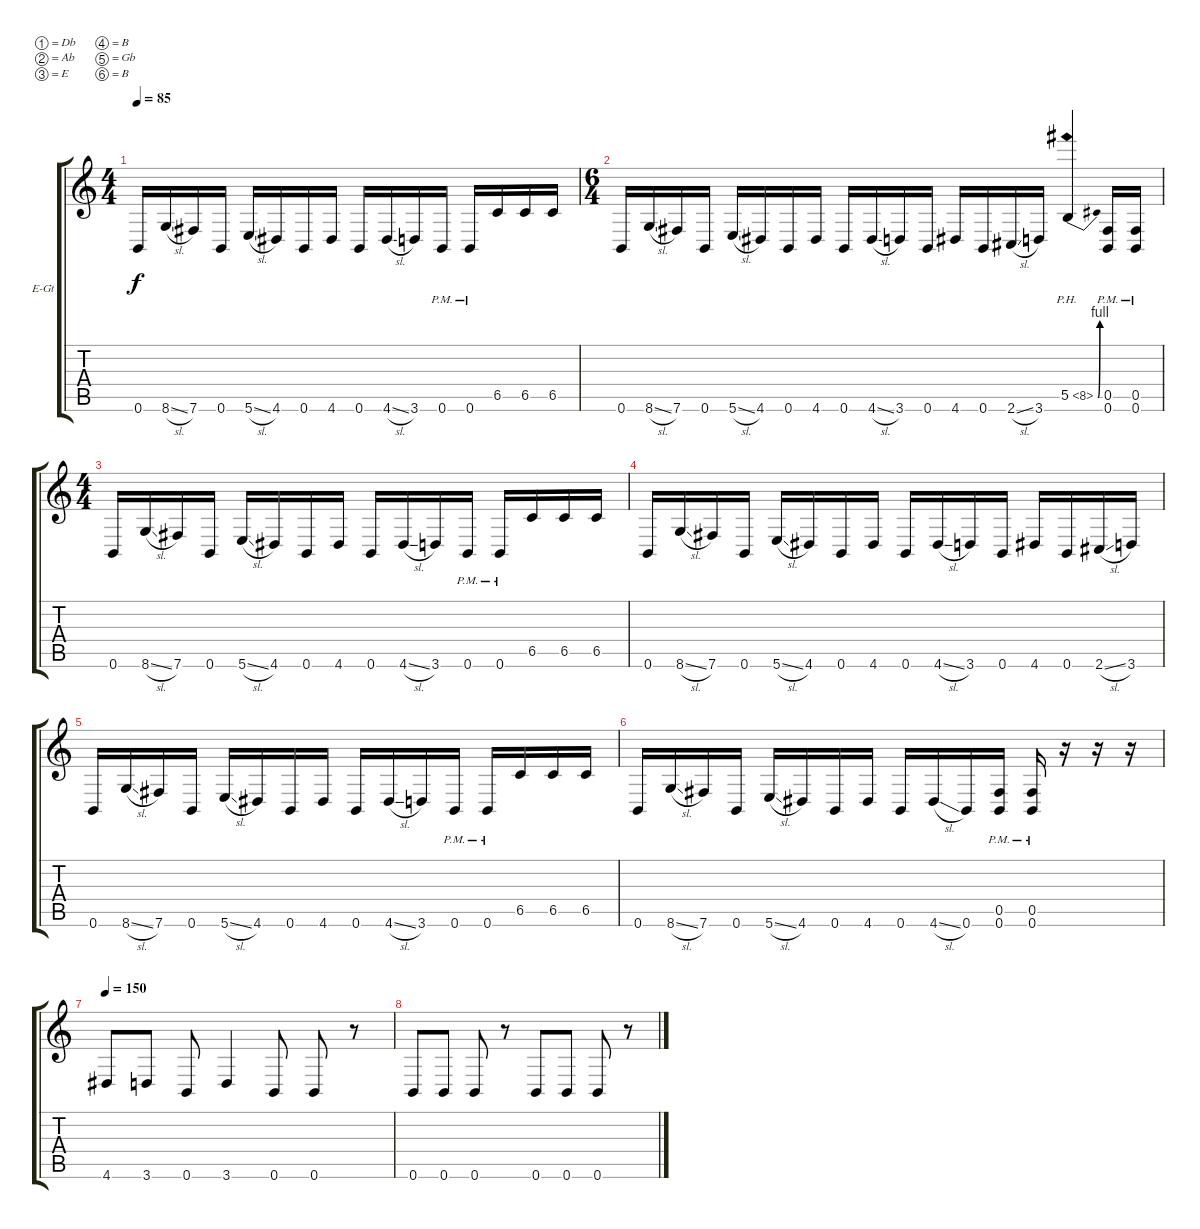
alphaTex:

\bracketExtendMode groupsimilarinstruments
\firstSystemTrackNameOrientation horizontal
\otherSystemsTrackNameOrientation horizontal
\track ("Гитара" "E-Gt") {instrument distortionguitar}
\staff {score tabs}
\tuning (Db4 Ab3 E3 B2 Gb2 B1)
\ts (4 4)
\tempo 85
\clef g2
\scale
0.499219
\ks c
0.6.16{dy f} 8.6{sl}.16 7.6.16 0.6.16 5.6{sl}.16 4.6.16 0.6.16 4.6.16 0.6.16 4.6{sl}.16 3.6.16 0.6{pm}.16 0.6{pm}.16 6.5.16 6.5.16 6.5.16 |
\ts (6 4)
\scale
0.501047 0.6.16 8.6{sl}.16 7.6.16 0.6.16 5.6{sl}.16 4.6.16 0.6.16 4.6.16 0.6.16 4.6{sl}.16 3.6.16 0.6.16 4.6.16 0.6.16 2.6{sl}.16 3.6.16 5.5{be (bend 0 0 15 4) ph 3}.4 (0.6{pm} 0.5).16 (0.6{pm} 0.5).16 |
\ts (4 4)
\scale
0.49886 0.6.16 8.6{sl}.16 7.6.16 0.6.16 5.6{sl}.16 4.6.16 0.6.16 4.6.16 0.6.16 4.6{sl}.16 3.6.16 0.6{pm}.16 0.6{pm}.16 6.5.16 6.5.16 6.5.16 |
0.6.16 8.6{sl}.16 7.6.16 0.6.16 5.6{sl}.16 4.6.16 0.6.16 4.6.16 0.6.16 4.6{sl}.16 3.6.16 0.6.16 4.6.16 0.6.16 2.6{sl}.16 3.6.16 |
0.6.16 8.6{sl}.16 7.6.16 0.6.16 5.6{sl}.16 4.6.16 0.6.16 4.6.16 0.6.16 4.6{sl}.16 3.6.16 0.6{pm}.16 0.6{pm}.16 6.5.16 6.5.16 6.5.16 |
\scale
0.510746 0.6.16 8.6{sl}.16 7.6.16 0.6.16 5.6{sl}.16 4.6.16 0.6.16 4.6.16 0.6.16 4.6{sl}.16 0.6.16 (0.6{pm} 0.5{pm}).16 (0.6{pm} 0.5{pm}).16 r.16 r.16 r.16 |
\tempo 150
\scale
0.489186 4.6.8 3.6.8 0.6.8 3.6.4 0.6.8 0.6.8 r.8 |
0.6.8 0.6.8 0.6.8 r.8 0.6.8 0.6.8 0.6.8 r.8
